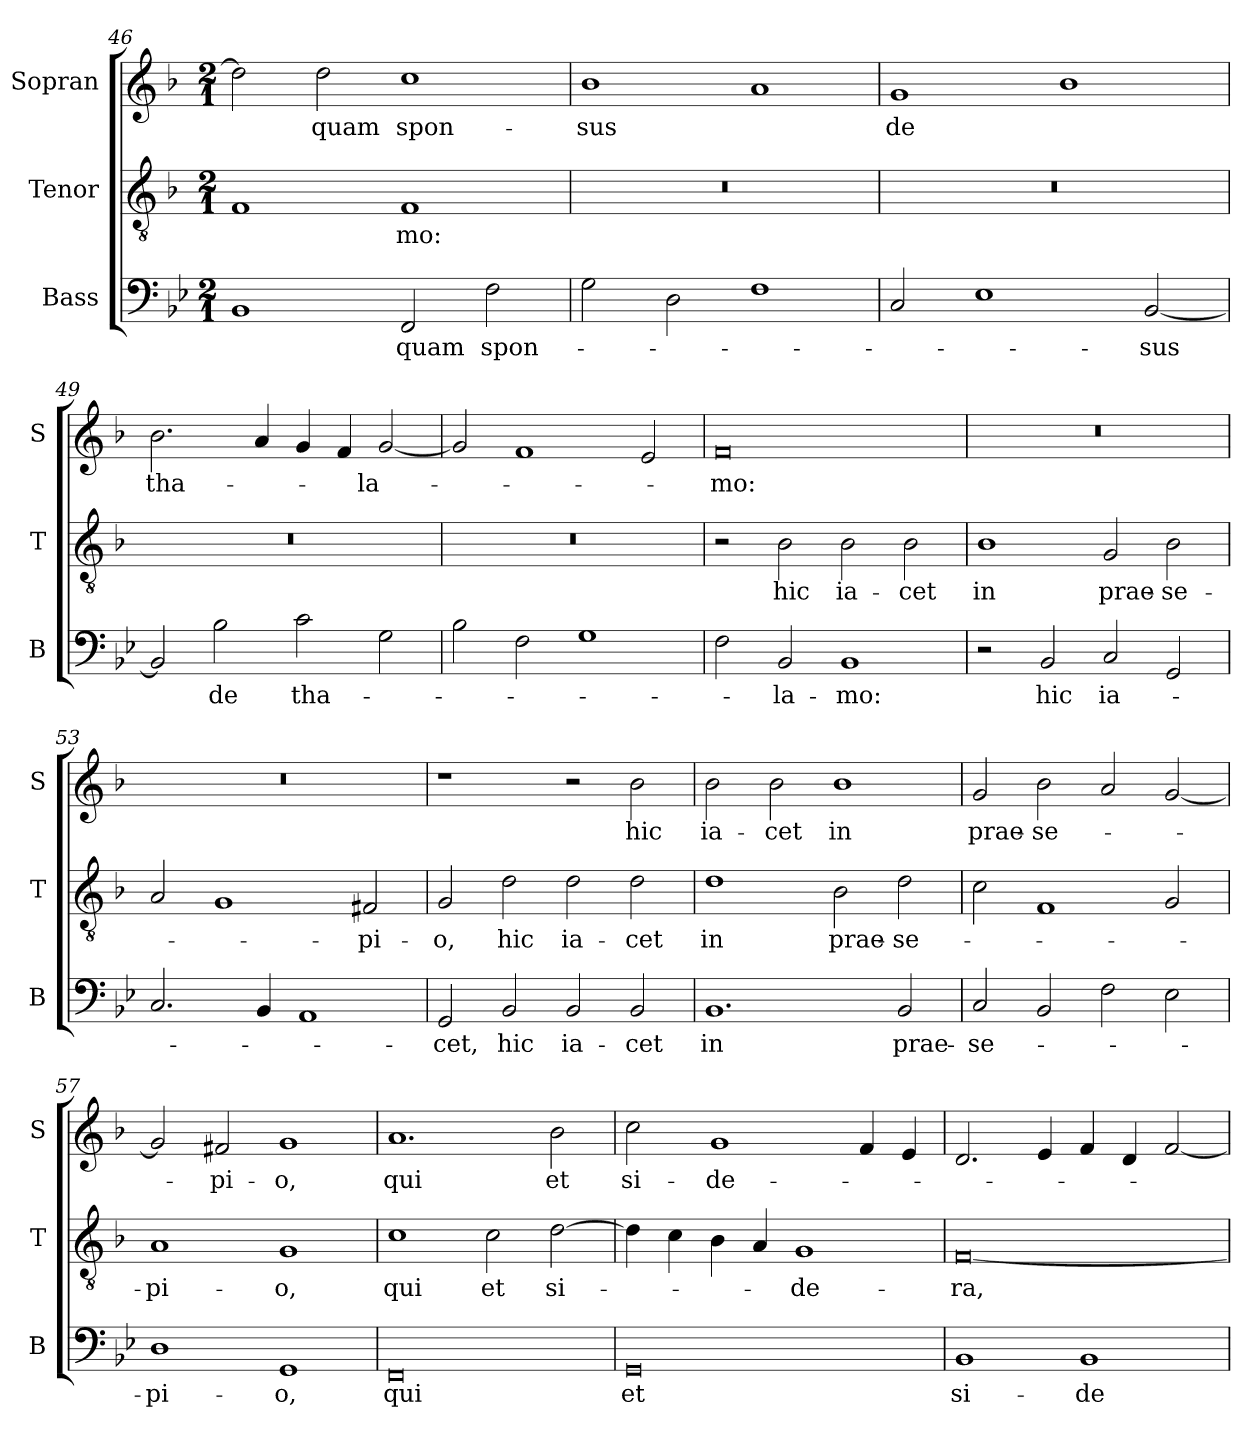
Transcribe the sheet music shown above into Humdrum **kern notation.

**kern	**text	**kern	**text	**kern	**text
*part3	*part3	*part2	*part2	*part1	*part1
*staff3	*staff3	*staff2	*staff2	*staff1	*staff1
*I"Bass	*	*I"Tenor	*	*I"Sopran	*
*I'B	*	*I'T	*	*I'S	*
*clefF4	*	*clefGv2	*	*clefG2	*
*k[b-e-]	*	*k[b-]	*	*k[b-]	*
*B-:	*	*F:	*	*F:	*
*M2/1	*	*M2/1	*	*M2/1	*
=46	=46	=46	=46	=46	=46
1BB-	.	1F	.	2dd]	.
.	.	.	.	2dd	-quam
2FF	-quam	1F	-mo:	1cc	spon-
2F	spon-	.	.	.	.
=47	=47	=47	=47	=47	=47
2G	.	0r	.	1b-	-sus
2D	.	.	.	.	.
1F	.	.	.	1a	.
=48	=48	=48	=48	=48	=48
2C	.	0r	.	1g	de
1E-	.	.	.	.	.
.	.	.	.	1b-	.
[2BB-	-sus	.	.	.	.
=49	=49	=49	=49	=49	=49
2BB-]	.	0r	.	2.b-	tha-
2B-	de	.	.	.	.
.	.	.	.	4a	.
2c	tha-	.	.	4g	.
.	.	.	.	4f	.
2G	.	.	.	[2g	-la-
=50	=50	=50	=50	=50	=50
2B-	.	0r	.	2g]	.
2F	.	.	.	1f	.
1G	.	.	.	.	.
.	.	.	.	2e	.
=51	=51	=51	=51	=51	=51
2F	.	2r	.	0f	-mo:
2BB-	-la-	2B-	hic	.	.
1BB-	-mo:	2B-	ia-	.	.
.	.	2B-	-cet	.	.
=52	=52	=52	=52	=52	=52
2r	.	1B-	in	0r	.
2BB-	hic	.	.	.	.
2C	ia-	2G	prae-	.	.
2GG	.	2B-	-se-	.	.
=53	=53	=53	=53	=53	=53
2.C	.	2A	.	0r	.
.	.	1G	.	.	.
4BB-	.	.	.	.	.
1AA	.	.	.	.	.
.	.	2F#X	-pi-	.	.
=54	=54	=54	=54	=54	=54
2GG	-cet,	2G	-o,	1r	.
2BB-	hic	2d	hic	.	.
2BB-	ia-	2d	ia-	2r	.
2BB-	-cet	2d	-cet	2b-	hic
=55	=55	=55	=55	=55	=55
1.BB-	in	1d	in	2b-	ia-
.	.	.	.	2b-	-cet
.	.	2B-	prae-	1b-	in
2BB-	prae-	2d	-se-	.	.
=56	=56	=56	=56	=56	=56
2C	-se-	2c	.	2g	prae-
2BB-	.	1F	.	2b-	-se-
2F	.	.	.	2a	.
2E-	.	2G	.	[2g	.
=57	=57	=57	=57	=57	=57
1D	-pi-	1A	-pi-	2g]	.
.	.	.	.	2f#X	-pi-
1GG	-o,	1G	-o,	1g	-o,
=58	=58	=58	=58	=58	=58
0FF	qui	1c	qui	1.a	qui
.	.	2c	et	.	.
.	.	[2d	si-	2b-	et
=59	=59	=59	=59	=59	=59
0GG	et	4d]	.	2cc	si-
.	.	4c	.	.	.
.	.	4B-	.	1g	-de-
.	.	4A	.	.	.
.	.	1G	-de-	.	.
.	.	.	.	4f	.
.	.	.	.	4e	.
=60	=60	=60	=60	=60	=60
1BB-	si-	[0F	-ra,	2.d	.
.	.	.	.	4e	.
1BB-	-de-	.	.	4f	.
.	.	.	.	4d	.
.	.	.	.	[2f	.
=	=	=	=	=	=
*-	*-	*-	*-	*-	*-
